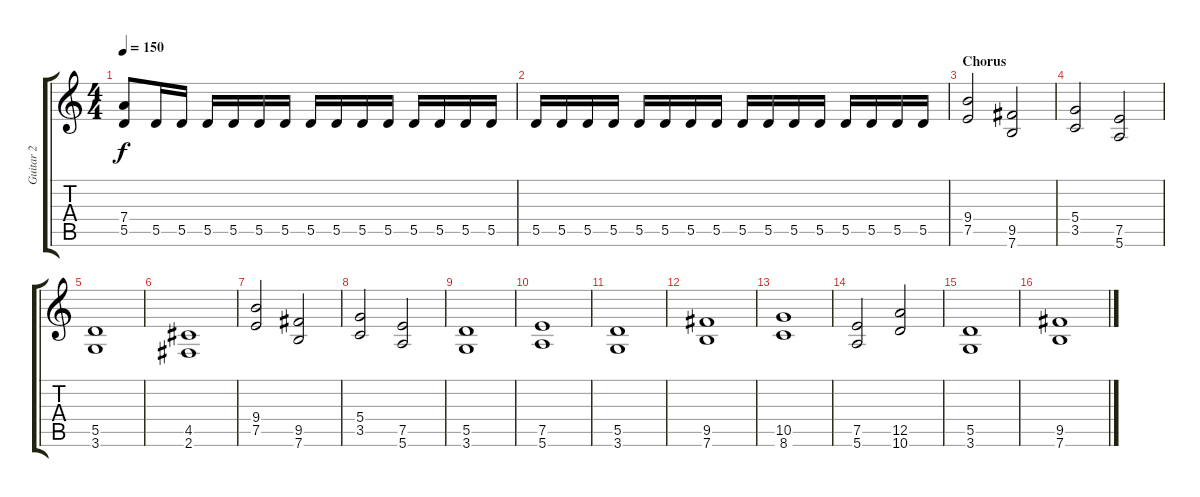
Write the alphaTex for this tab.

\track ("Guitar 2" "Guitar 2") {instrument distortionguitar}
\staff {score tabs}
\tuning (E4 B3 G3 D3 A2 E2) {hide}
\ts (4 4)
\tempo 150
\clef g2
\ks c
(7.4 5.5).8{dy f} 5.5.16 5.5.16 5.5.16 5.5.16 5.5.16 5.5.16 5.5.16 5.5.16 5.5.16 5.5.16 5.5.16 5.5.16 5.5.16 5.5.16 |
5.5.16 5.5.16 5.5.16 5.5.16 5.5.16 5.5.16 5.5.16 5.5.16 5.5.16 5.5.16 5.5.16 5.5.16 5.5.16 5.5.16 5.5.16 5.5.16 |
\section ("" "Chorus")
(9.4 7.5).2 (9.5 7.6).2 |
(5.4 3.5).2 (7.5 5.6).2 |
(5.5 3.6).1 |
(4.5 2.6).1 |
(9.4 7.5).2 (9.5 7.6).2 |
(5.4 3.5).2 (7.5 5.6).2 |
(5.5 3.6).1 |
(7.5 5.6).1 |
(5.5 3.6).1 |
(9.5 7.6).1 |
(10.5 8.6).1 |
(7.5 5.6).2 (12.5 10.6).2 |
(5.5 3.6).1 |
(9.5 7.6).1
